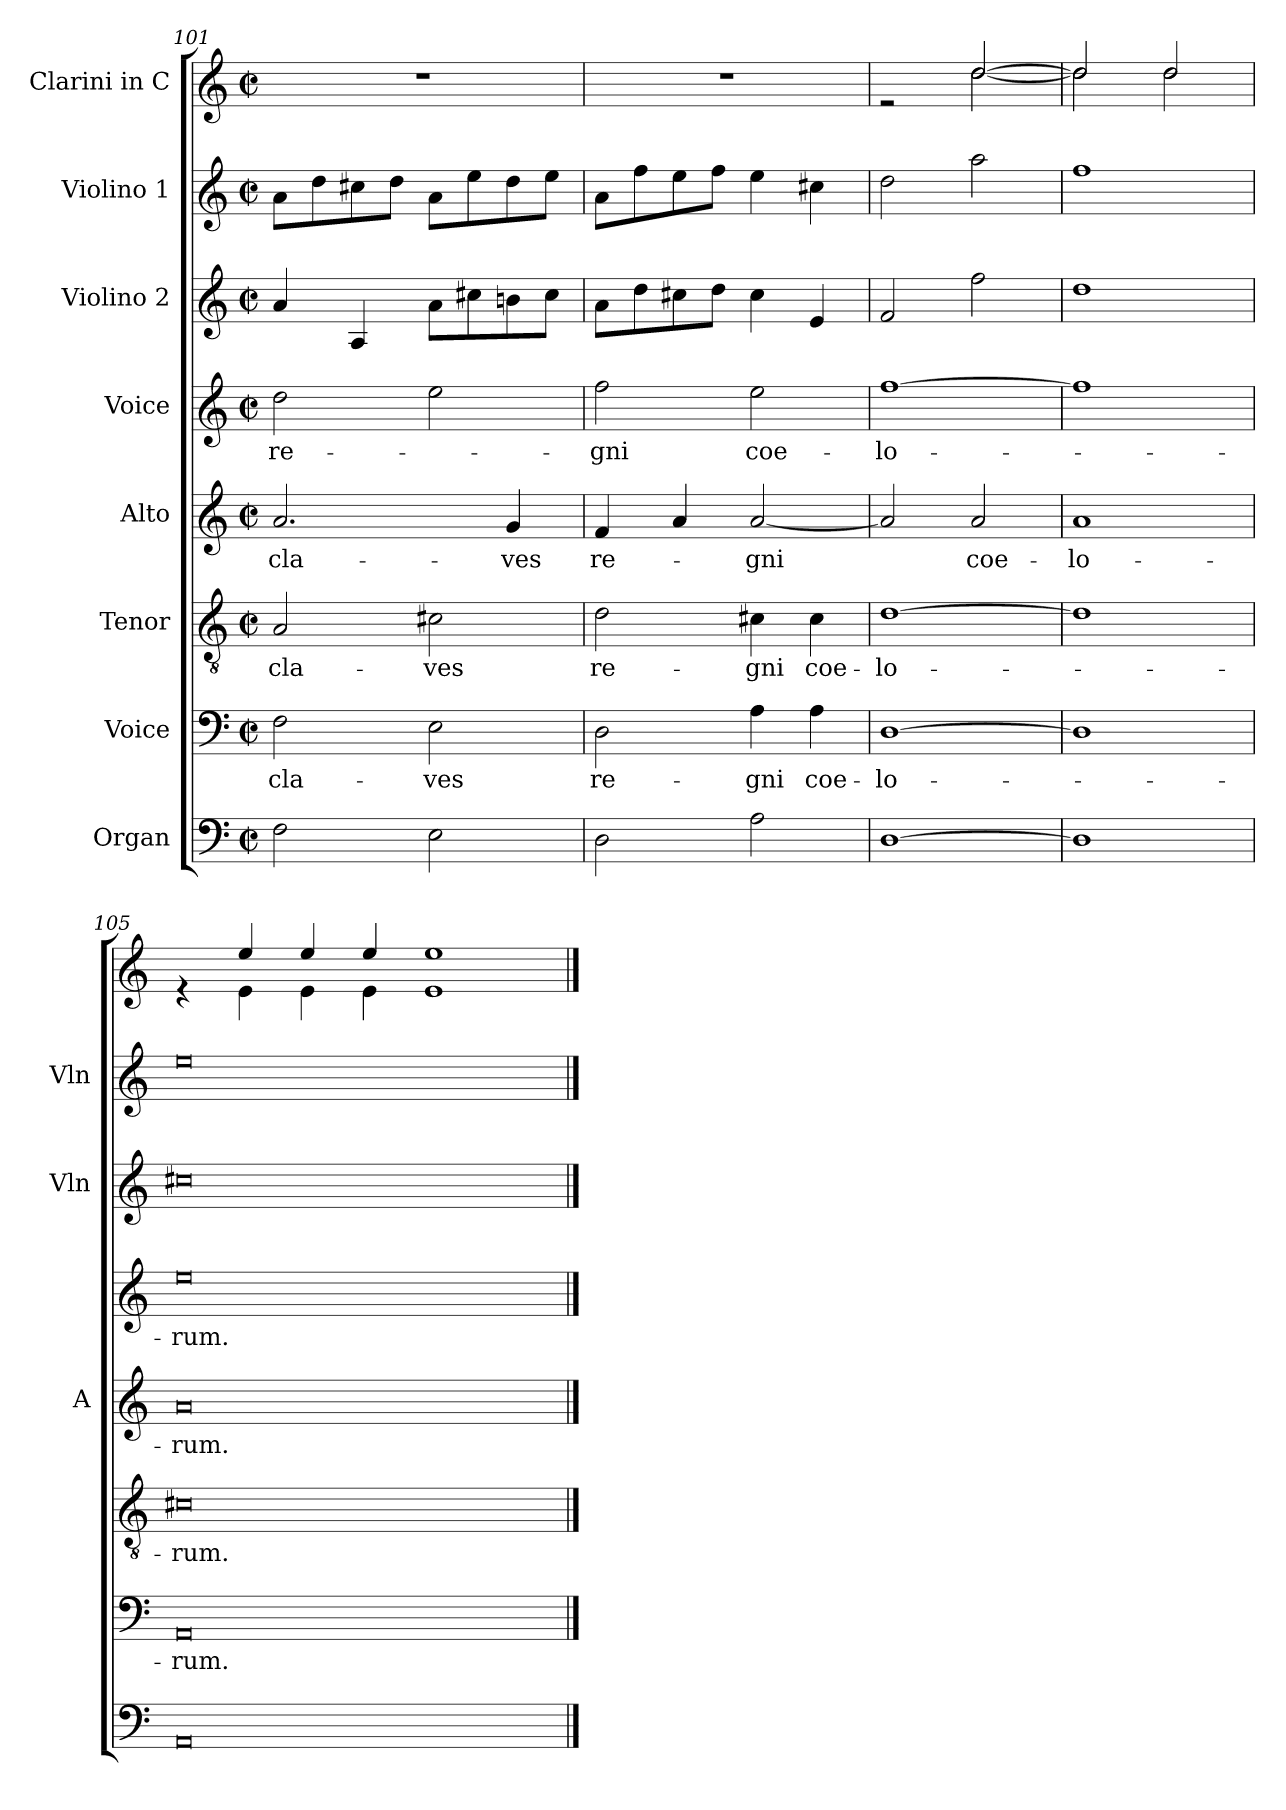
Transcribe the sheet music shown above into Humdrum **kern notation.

**kern	**kern	**text	**kern	**text	**kern	**text	**kern	**text	**kern	**kern	**kern
*part8	*part7	*part7	*part6	*part6	*part5	*part5	*part4	*part4	*part3	*part2	*part1
*staff8	*staff7	*staff7	*staff6	*staff6	*staff5	*staff5	*staff4	*staff4	*staff3	*staff2	*staff1
*I"Organ	*I"Voice	*	*I"Tenor	*	*I"Alto	*	*I"Voice	*	*I"Violino 2	*I"Violino 1	*I"Clarini in C
*	*	*	*	*	*I'A	*	*	*	*I'Vln	*I'Vln	*
!!LO:PB:g=z
*clefF4	*clefF4	*	*clefGv2	*	*clefG2	*	*clefG2	*	*clefG2	*clefG2	*clefG2
*k[]	*k[]	*	*k[]	*	*k[]	*	*k[]	*	*k[]	*k[]	*k[]
*M2/2	*M2/2	*	*M2/2	*	*M2/2	*	*M2/2	*	*M2/2	*M2/2	*M2/2
*met(c|)	*met(c|)	*	*met(c|)	*	*met(c|)	*	*met(c|)	*	*met(c|)	*met(c|)	*met(c|)
=101	=101	=101	=101	=101	=101	=101	=101	=101	=101	=101	=101
!	!	!LO:LY:b	!	!LO:LY:b	!	!LO:LY:b	!	!LO:LY:b	!	!	!
2F\	2F\	cla-	2A/	cla-	2.a/	cla-	2dd\	re-	4a/	8a\L	1r
.	.	.	.	.	.	.	.	.	.	8dd\	.
.	.	.	.	.	.	.	.	.	4A/	8cc#X\	.
.	.	.	.	.	.	.	.	.	.	8dd\J	.
!	!	!LO:LY:b	!	!LO:LY:b	!	!	!	!	!	!	!
2E\	2E\	-ves	2c#X\	-ves	.	.	2ee\	.	8a\L	8a\L	.
.	.	.	.	.	.	.	.	.	8cc#X\	8ee\	.
!	!	!	!	!	!	!LO:LY:b	!	!	!	!	!
.	.	.	.	.	4g/	-ves	.	.	8bn\	8dd\	.
.	.	.	.	.	.	.	.	.	8cc#\J	8ee\J	.
=102	=102	=102	=102	=102	=102	=102	=102	=102	=102	=102	=102
!	!	!LO:LY:b	!	!LO:LY:b	!	!LO:LY:b	!	!LO:LY:b	!	!	!
2D\	2D\	re-	2d\	re-	4f/	re-	2ff\	-gni	8a\L	8a\L	1r
.	.	.	.	.	.	.	.	.	8dd\	8ff\	.
.	.	.	.	.	4a/	.	.	.	8cc#X\	8ee\	.
.	.	.	.	.	.	.	.	.	8dd\J	8ff\J	.
!	!	!LO:LY:b	!	!LO:LY:b	!	!LO:LY:b	!	!LO:LY:b	!	!	!
2A\	4A\	-gni	4c#X\	-gni	[2a/	-gni	2ee\	coe-	4cc#\	4ee\	.
!	!	!LO:LY:b	!	!LO:LY:b	!	!	!	!	!	!	!
.	4A\	coe-	4c#\	coe-	.	.	.	.	4e/	4cc#X\	.
=103	=103	=103	=103	=103	=103	=103	=103	=103	=103	=103	=103
!	!	!LO:LY:b	!	!LO:LY:b	!	!	!	!LO:LY:b	!	!	!
*	*	*	*	*	*	*	*	*	*	*	*^
[1D	[1D	-lo-	[1d	-lo-	2a/]	.	[1ff	-lo-	2f/	2dd\	2re	2ryy
!	!	!	!	!	!	!LO:LY:b	!	!	!	!	!	!
.	.	.	.	.	2a/	coe-	.	.	2ff\	2aa\	[2dd/	[2dd\
=104	=104	=104	=104	=104	=104	=104	=104	=104	=104	=104	=104	=104
!	!	!	!	!	!	!LO:LY:b	!	!	!	!	!	!
1D]	1D]	.	1d]	.	1a	-lo-	1ff]	.	1dd	1ff	2dd/]	2dd\]
.	.	.	.	.	.	.	.	.	.	.	2dd/	2dd\
=105	=105	=105	=105	=105	=105	=105	=105	=105	=105	=105	=105	=105
!	!	!LO:LY:b	!	!LO:LY:b	!	!LO:LY:b	!	!LO:LY:b	!	!	!	!
0AA	0AA	-rum.	0c#X	-rum.	0a	-rum.	0ee	-rum.	0cc#X	0ee	4re	4ryy
.	.	.	.	.	.	.	.	.	.	.	4ee/	4e\
.	.	.	.	.	.	.	.	.	.	.	4ee/	4e\
.	.	.	.	.	.	.	.	.	.	.	4ee/	4e\
.	.	.	.	.	.	.	.	.	.	.	1ee	1e
*	*	*	*	*	*	*	*	*	*	*	*v	*v
==	==	==	==	==	==	==	==	==	==	==	==
*-	*-	*-	*-	*-	*-	*-	*-	*-	*-	*-	*-
